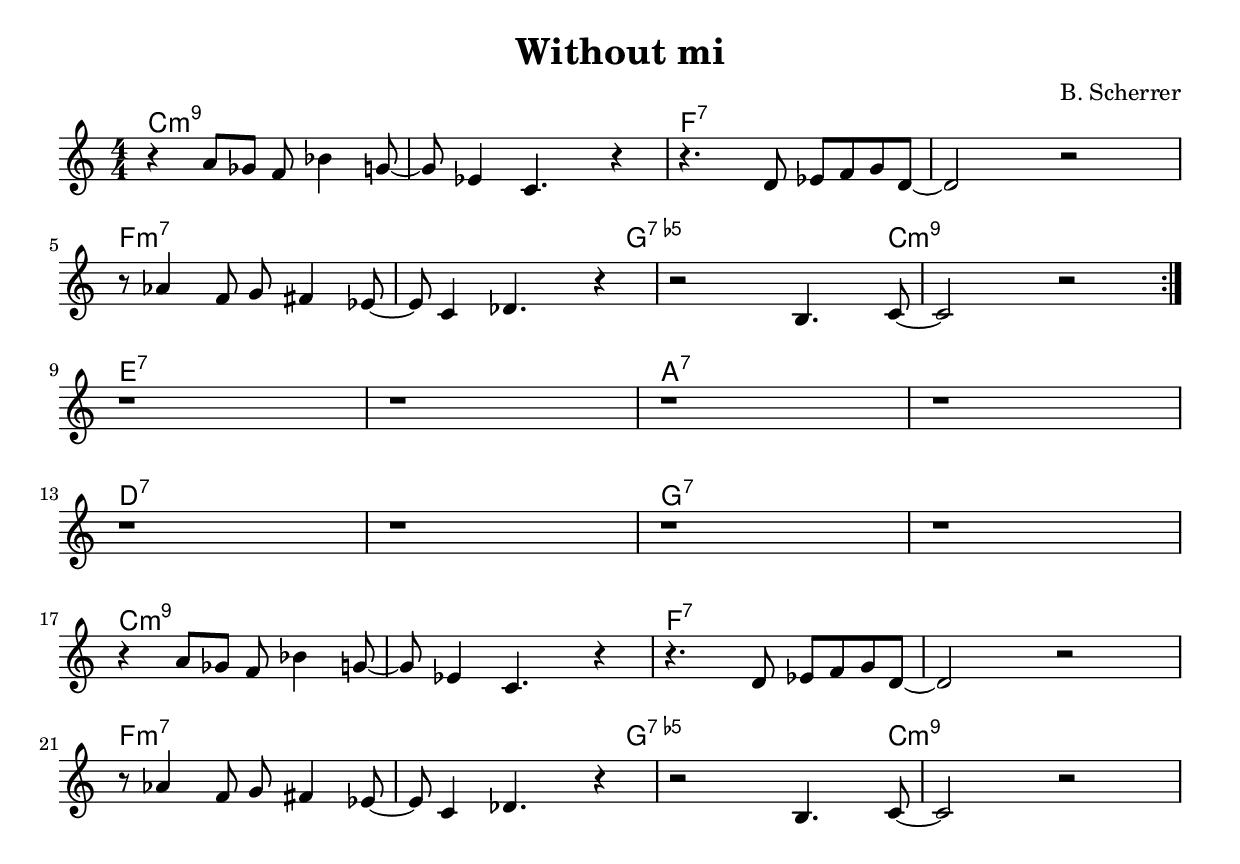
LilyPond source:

\version "2.18.2"	

noteCibleTransposition =   c   % c         % d pour Si b %  a, pour Mi b

ton = ""

indent = 0

melodie =  \relative c''{
  \key c \major
  \numericTimeSignature
  \time 4/4
  \repeat volta 2 {
  r4 a8 ges8 f8 bes4 g8~| g8 ees4 c4. r4 | r4. d8 ees f g d~ | d2 r2 |
  r8 aes'4 f8 g fis4 ees8~ | ees c4 des4. r4 | r2 b4. c8~ | c2 r2 | 
} \break
  \repeat unfold 8 {r1 |} \break
r4 a'8 ges f bes4 g8~| g8 ees4 c4. r4 | r4. d8 ees f g d~ | d2 r2 |
  r8 aes'4 f8 g fis4 ees8~ | ees c4 des4. r4 | r2 b4. c8~ | c2 r2 |
}



harmonie =  \chordmode{  
\repeat volta 2 {
  c1:min9 | s | f:7 | s |
  f:min7 | s2. s8 g1:5-.7  c1:min9~ s8 }
e1:7 | s | a:7 | s | d:7 | s | g:7 | s |
c1:min9 | s | f:7 | s |
  f:min7 | s2. s8 g1:5-.7  c1:min9~ s8 
}



\header {
  title = #(string-append "Without mi" ton )
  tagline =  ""
  composer = "B. Scherrer"
}



\score{
  <<
    \new ChordNames {
      \transpose c \noteCibleTransposition{
	\harmonie
      }
    }
    \new Staff { 
      \transpose c \noteCibleTransposition {
      \melodie
      }
    }
  >>
  \layout{ \context {      \Score      proportionalNotationDuration = #(ly:make-moment 4 30     )   } }
}






\score {
  <<
    \new Staff \with {midiInstrument = #"reed organ"} << \unfoldRepeats{\melodie 
                                 }  >>
    \new Staff \with {midiInstrument = #"electric piano 1"} << \unfoldRepeats{\harmonie
                          } >> 
  >>
\midi{ \tempo 2 = 100 }
}